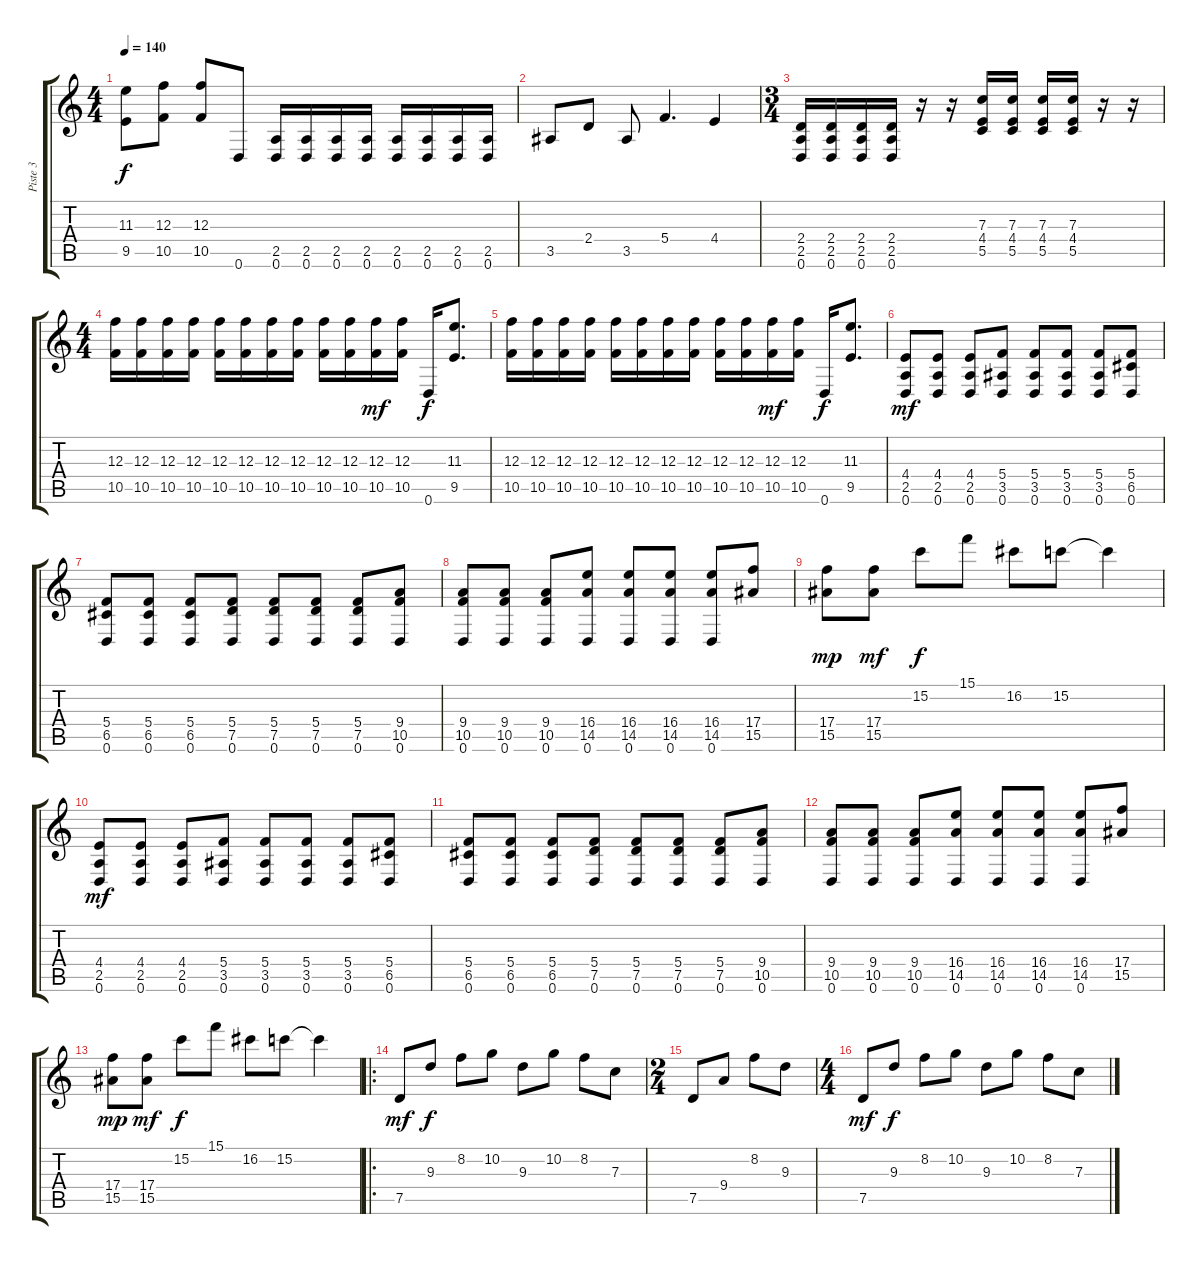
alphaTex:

\track ("Piste 3" "Piste 3") {instrument distortionguitar}
\staff {score tabs}
\tuning (D4 A3 F3 C3 G2 D2) {hide}
\ts (4 4)
\tempo 140
\clef g2
\ks c
(11.3 9.5).8{dy f} (12.3 10.5).8 (12.3 10.5).8 0.6.8 (2.5 0.6).16 (2.5 0.6).16 (2.5 0.6).16 (2.5 0.6).16 (2.5 0.6).16 (2.5 0.6).16 (2.5 0.6).16 (2.5 0.6).16 |
3.5.8 2.4.8 3.5.8 5.4.4{d} 4.4.4 |
\ts (3 4)
(2.4 2.5 0.6).16 (2.4 2.5 0.6).16 (2.4 2.5 0.6).16 (2.4 2.5 0.6).16 r.16 r.16 (7.3 4.4 5.5).16 (7.3 4.4 5.5).16 (7.3 4.4 5.5).16 (7.3 4.4 5.5).16 r.16 r.16 |
\ts (4 4)
(12.3 10.5).16 (12.3 10.5).16 (12.3 10.5).16 (12.3 10.5).16 (12.3 10.5).16 (12.3 10.5).16 (12.3 10.5).16 (12.3 10.5).16 (12.3 10.5).16 (12.3 10.5).16 (12.3 10.5).16{dy mf} (12.3 10.5).16 0.6.16{dy f} (11.3 9.5).8{d} |
(12.3 10.5).16 (12.3 10.5).16 (12.3 10.5).16 (12.3 10.5).16 (12.3 10.5).16 (12.3 10.5).16 (12.3 10.5).16 (12.3 10.5).16 (12.3 10.5).16 (12.3 10.5).16 (12.3 10.5).16{dy mf} (12.3 10.5).16 0.6.16{dy f} (11.3 9.5).8{d} |
(4.4 2.5 0.6).8{dy mf} (4.4 2.5 0.6).8 (4.4 2.5 0.6).8 (5.4 3.5 0.6).8 (5.4 3.5 0.6).8 (5.4 3.5 0.6).8 (5.4 3.5 0.6).8 (5.4 6.5 0.6).8 |
(5.4 6.5 0.6).8 (5.4 6.5 0.6).8 (5.4 6.5 0.6).8 (5.4 7.5 0.6).8 (5.4 7.5 0.6).8 (5.4 7.5 0.6).8 (5.4 7.5 0.6).8 (9.4 10.5 0.6).8 |
(9.4 10.5 0.6).8 (9.4 10.5 0.6).8 (9.4 10.5 0.6).8 (16.4 14.5 0.6).8 (16.4 14.5 0.6).8 (16.4 14.5 0.6).8 (16.4 14.5 0.6).8 (17.4 15.5).8 |
(17.4 15.5).8{dy mp} (17.4 15.5).8{dy mf} 15.2.8{dy f} 15.1.8 16.2.8 15.2.8 15.2{t}.4 |
(4.4 2.5 0.6).8{dy mf} (4.4 2.5 0.6).8 (4.4 2.5 0.6).8 (5.4 3.5 0.6).8 (5.4 3.5 0.6).8 (5.4 3.5 0.6).8 (5.4 3.5 0.6).8 (5.4 6.5 0.6).8 |
(5.4 6.5 0.6).8 (5.4 6.5 0.6).8 (5.4 6.5 0.6).8 (5.4 7.5 0.6).8 (5.4 7.5 0.6).8 (5.4 7.5 0.6).8 (5.4 7.5 0.6).8 (9.4 10.5 0.6).8 |
(9.4 10.5 0.6).8 (9.4 10.5 0.6).8 (9.4 10.5 0.6).8 (16.4 14.5 0.6).8 (16.4 14.5 0.6).8 (16.4 14.5 0.6).8 (16.4 14.5 0.6).8 (17.4 15.5).8 |
(17.4 15.5).8{dy mp} (17.4 15.5).8{dy mf} 15.2.8{dy f} 15.1.8 16.2.8 15.2.8 15.2{t}.4 |
\ro
7.5.8{dy mf} 9.3.8{dy f} 8.2.8 10.2.8 9.3.8 10.2.8 8.2.8 7.3.8 |
\ts (2 4)
7.5.8 9.4.8 8.2.8 9.3.8 |
\ts (4 4)
7.5.8{dy mf} 9.3.8{dy f} 8.2.8 10.2.8 9.3.8 10.2.8 8.2.8 7.3.8
